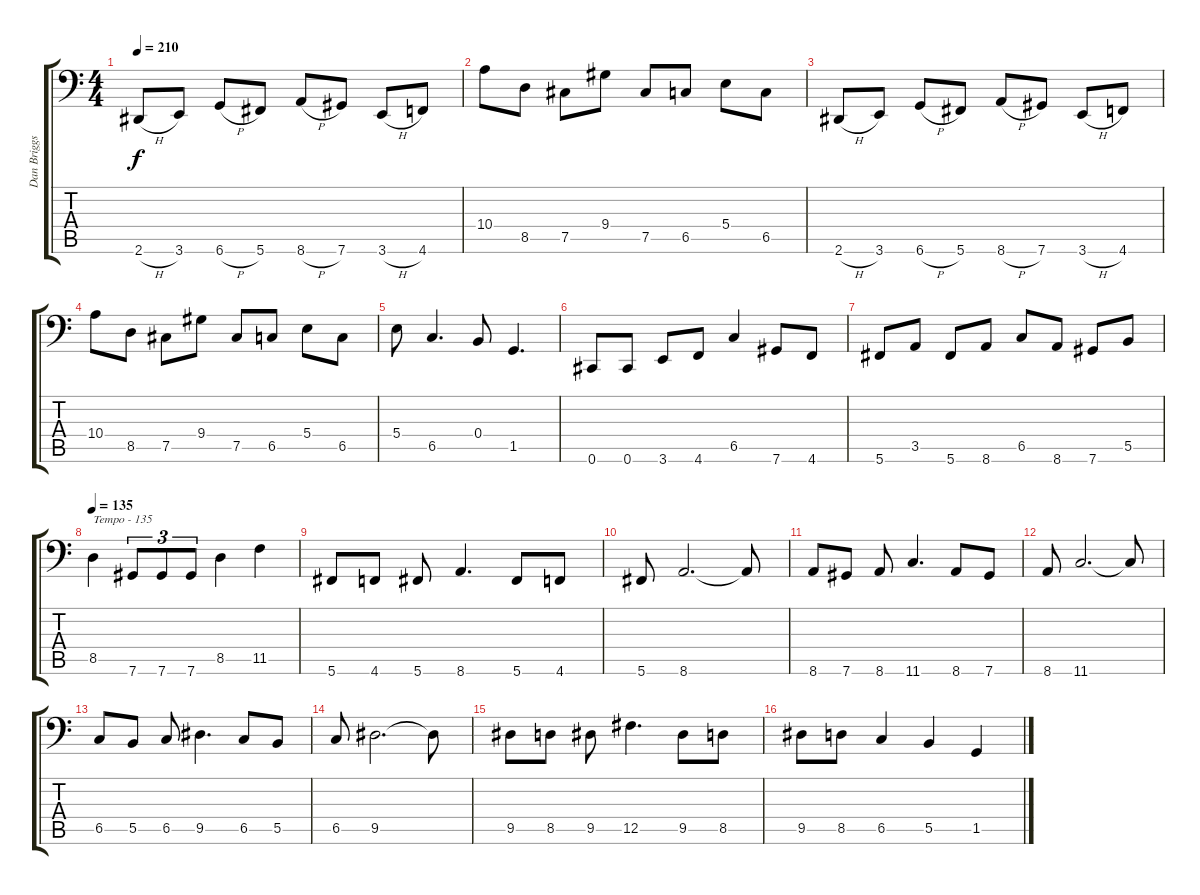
\track ("Dan Briggs" "Dan Briggs") {instrument electricbassfinger}
\staff {score tabs}
\tuning (Db3 Ab2 E2 B1 Gb1 Db1) {hide}
\ts (4 4)
\tempo 210
\clef f4
\ks c
2.6{h}.8{dy f} 3.6.8 6.6{h}.8 5.6.8 8.6{h}.8 7.6.8 3.6{h}.8 4.6.8 |
10.4.8 8.5.8 7.5.8 9.4.8 7.5.8 6.5.8 5.4.8 6.5.8 |
2.6{h}.8 3.6.8 6.6{h}.8 5.6.8 8.6{h}.8 7.6.8 3.6{h}.8 4.6.8 |
10.4.8 8.5.8 7.5.8 9.4.8 7.5.8 6.5.8 5.4.8 6.5.8 |
5.4.8 6.5.4{d} 0.4.8 1.5.4{d} |
0.6.8 0.6.8 3.6.8 4.6.8 6.5.4 7.6.8 4.6.8 |
5.6.8 3.5.8 5.6.8 8.6.8 6.5.8 8.6.8 7.6.8 5.5.8 |
\tempo 135
8.5.4{txt "Tempo - 135"} 7.6.8{tu (3 2)} 7.6.8{tu (3 2)} 7.6.8{tu (3 2)} 8.5.4 11.5.4 |
5.6.8 4.6.8 5.6.8 8.6.4{d} 5.6.8 4.6.8 |
5.6.8 8.6.2{d} 8.6{t}.8 |
8.6.8 7.6.8 8.6.8 11.6.4{d} 8.6.8 7.6.8 |
8.6.8 11.6.2{d} 11.6{t}.8 |
6.5.8 5.5.8 6.5.8 9.5.4{d} 6.5.8 5.5.8 |
6.5.8 9.5.2{d} 9.5{t}.8 |
9.5.8 8.5.8 9.5.8 12.5.4{d} 9.5.8 8.5.8 |
9.5.8 8.5.8 6.5.4 5.5.4 1.5.4
